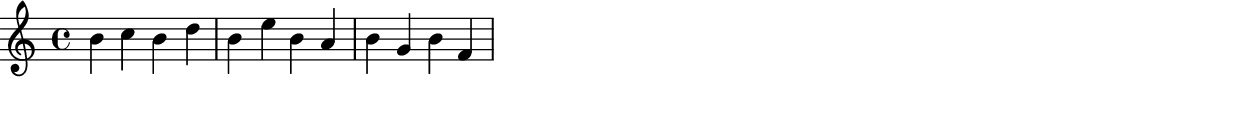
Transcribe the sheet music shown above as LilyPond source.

%% Generated by lilypond-book
%% Options: [exampleindent=10.16\mm,indent=0\mm,line-width=160\mm,quote]
\include "lilypond-book-preamble.ly"


% ****************************************************************
% Start cut-&-pastable-section
% ****************************************************************

#(ly:set-option 'eps-box-padding 3.000000)



\paper {
  indent = 0\mm
  line-width = 160\mm
  % offset the left padding, also add 1mm as lilypond creates cropped
  % images with a little space on the right
  line-width = #(- line-width (* mm  3.000000) (* mm 1))
  line-width = 160\mm - 2.0 * 10.16\mm
  % offset the left padding, also add 1mm as lilypond creates cropped
  % images with a little space on the right
  line-width = #(- line-width (* mm  3.000000) (* mm 1))
}

\layout {
  
}




% ****************************************************************
% ly snippet:
% ****************************************************************
\sourcefileline 209
\relative {
  b' c  % c je 1 řádek nahoru, tedy c nad b
  b d  % d je 2 řádky nahoru, nebo 5 dolů, tedy d nad b
  b e  % e je 3 nahoru, nebo 4 dolů, tedy e pod b
  b a  % a je 6 nahoru, nebo 1 dolů, tedy a pod b
  b g  % g je 5 nahoru, nebo 2 dolů, tedy g pod b
  b f  % f je 4 nahoru, nebo 3 dolů, tedy f pod b
}



% ****************************************************************
% end ly snippet
% ****************************************************************
